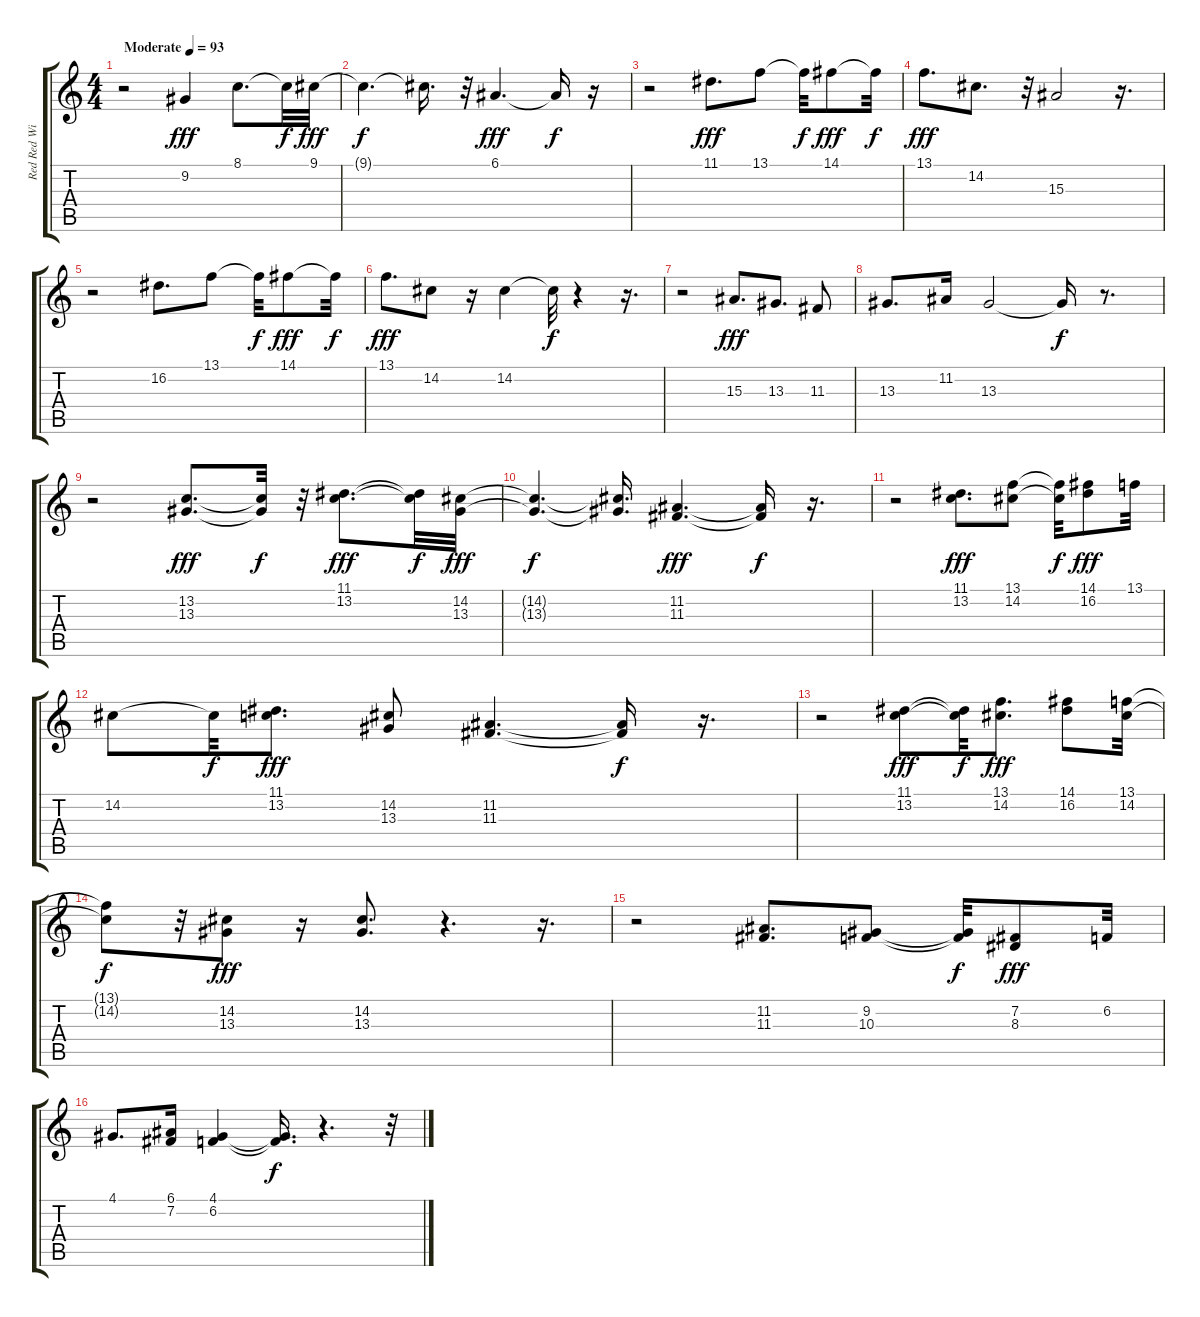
\track ("Red Red Wine by UB40" "Red Red Wi") {instrument mutedtrumpet}
\staff {score tabs}
\tuning (E4 B3 G3 D3 A2 E2) {hide}
\ts (4 4)
\tempo (93 "Moderate")
\clef g2
\ks c
r.2{dy fff instrument mutedtrumpet} 9.2.4 8.1.8{d} 8.1{t}.32{dy f} 9.1.32{dy fff} |
9.1{t}.4{d dy f} 9.1{t}.16{d} r.32 6.1.4{d dy fff} 6.1{t}.16{dy f} r.16 |
r.2 11.1.8{d dy fff} 13.1.8 13.1{t}.32{dy f} 14.1.8{dy fff} 14.1{t}.32{dy f} |
13.1.8{d dy fff} 14.2.8{d} r.32 15.3.2 r.16{d} |
r.2 16.2.8{d} 13.1.8 13.1{t}.32{dy f} 14.1.8{dy fff} 14.1{t}.32{dy f} |
13.1.8{d dy fff} 14.2.8 r.16 14.2.4 14.2{t}.32{dy f} r.4 r.16{d} |
r.2 15.3.8{d dy fff} 13.3.8{d} 11.3.8 |
13.3.8{d} 11.2.16 13.3.2 13.3{t}.16{dy f} r.8{d} |
r.2 (13.2 13.3).8{d dy fff} (13.2{t} 13.3{t}).32{dy f} r.32 (11.1 13.2).8{d dy fff} (11.1{t} 13.2{t}).32{dy f} (14.2 13.3).32{dy fff} |
(14.2{t} 13.3{t}).4{d dy f} (14.2{t} 13.3{t}).16{d} (11.2 11.3).4{d dy fff} (11.2{t} 11.3{t}).16{dy f} r.16{d} |
r.2 (11.1 13.2).8{d dy fff} (13.1 14.2).8 (13.1{t} 14.2{t}).32{dy f} (14.1 16.2).8{dy fff} 13.1.32 |
14.2.8 14.2{t}.32{dy f} (11.1 13.2).8{d dy fff} (14.2 13.3).8 (11.2 11.3).4{d} (11.2{t} 11.3{t}).16{dy f} r.16{d} |
r.2 (11.1 13.2).8{dy fff} (11.1{t} 13.2{t}).32{dy f} (13.1 14.2).8{d dy fff} (14.1 16.2).8 (13.1 14.2).32 |
(13.1{t} 14.2{t}).8{dy f} r.32 (14.2 13.3).8{dy fff} r.16 (14.2 13.3).8{d} r.4{d} r.16{d} |
r.2 (11.2 11.3).8{d} (9.2 10.3).8 (9.2{t} 10.3{t}).32{dy f} (7.2 8.3).8{dy fff} 6.2.32 |
4.1.8{d} (6.1 7.2).16 (4.1 6.2).4 (4.1{t} 6.2{t}).16{d dy f} r.4{d} r.32
